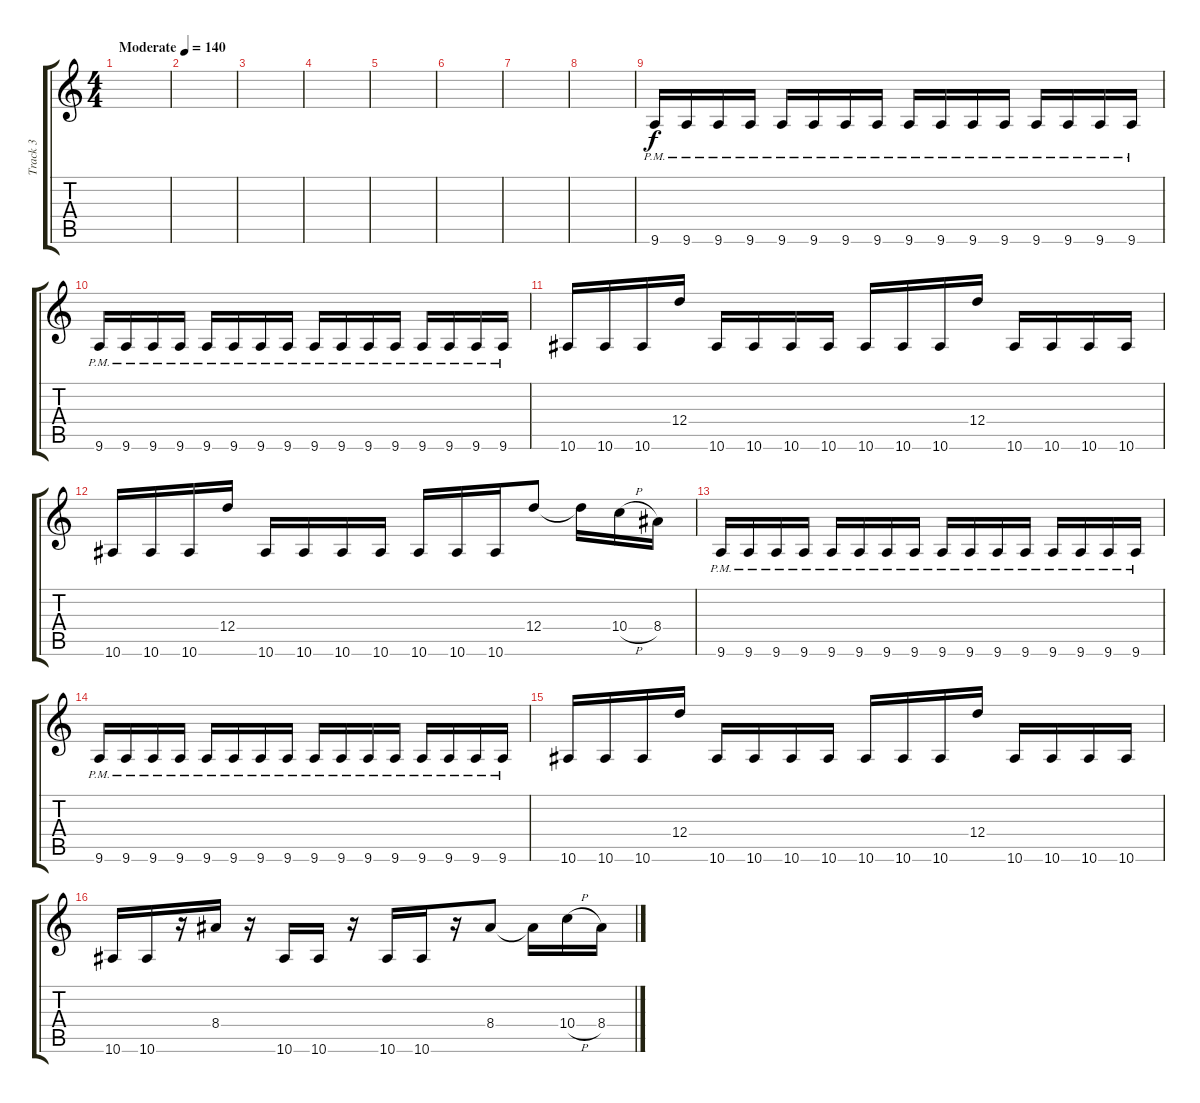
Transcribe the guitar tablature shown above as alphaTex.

\track ("Track 3" "Track 3") {instrument overdrivenguitar}
\staff {score tabs}
\tuning (E4 A3 F3 D3 G2 C2) {hide}
\ts (4 4)
\tempo (140 "Moderate")
\clef g2
\ks c
|
|
|
|
|
|
|
|
9.6{pm}.16 9.6{pm}.16 9.6{pm}.16 9.6{pm}.16 9.6{pm}.16 9.6{pm}.16 9.6{pm}.16 9.6{pm}.16 9.6{pm}.16 9.6{pm}.16 9.6{pm}.16 9.6{pm}.16 9.6{pm}.16 9.6{pm}.16 9.6{pm}.16 9.6{pm}.16 |
9.6{pm}.16 9.6{pm}.16 9.6{pm}.16 9.6{pm}.16 9.6{pm}.16 9.6{pm}.16 9.6{pm}.16 9.6{pm}.16 9.6{pm}.16 9.6{pm}.16 9.6{pm}.16 9.6{pm}.16 9.6{pm}.16 9.6{pm}.16 9.6{pm}.16 9.6{pm}.16 |
10.6.16 10.6.16 10.6.16 12.4.16 10.6.16 10.6.16 10.6.16 10.6.16 10.6.16 10.6.16 10.6.16 12.4.16 10.6.16 10.6.16 10.6.16 10.6.16 |
10.6.16 10.6.16 10.6.16 12.4.16 10.6.16 10.6.16 10.6.16 10.6.16 10.6.16 10.6.16 10.6.16 12.4.8 12.4{t}.16 10.4{h}.16 8.4.16 |
9.6{pm}.16 9.6{pm}.16 9.6{pm}.16 9.6{pm}.16 9.6{pm}.16 9.6{pm}.16 9.6{pm}.16 9.6{pm}.16 9.6{pm}.16 9.6{pm}.16 9.6{pm}.16 9.6{pm}.16 9.6{pm}.16 9.6{pm}.16 9.6{pm}.16 9.6{pm}.16 |
9.6{pm}.16 9.6{pm}.16 9.6{pm}.16 9.6{pm}.16 9.6{pm}.16 9.6{pm}.16 9.6{pm}.16 9.6{pm}.16 9.6{pm}.16 9.6{pm}.16 9.6{pm}.16 9.6{pm}.16 9.6{pm}.16 9.6{pm}.16 9.6{pm}.16 9.6{pm}.16 |
10.6.16 10.6.16 10.6.16 12.4.16 10.6.16 10.6.16 10.6.16 10.6.16 10.6.16 10.6.16 10.6.16 12.4.16 10.6.16 10.6.16 10.6.16 10.6.16 |
10.6.16 10.6.16 r.16 8.4.16 r.16 10.6.16 10.6.16 r.16 10.6.16 10.6.16 r.16 8.4.8 8.4{t}.16 10.4{h}.16 8.4.16
